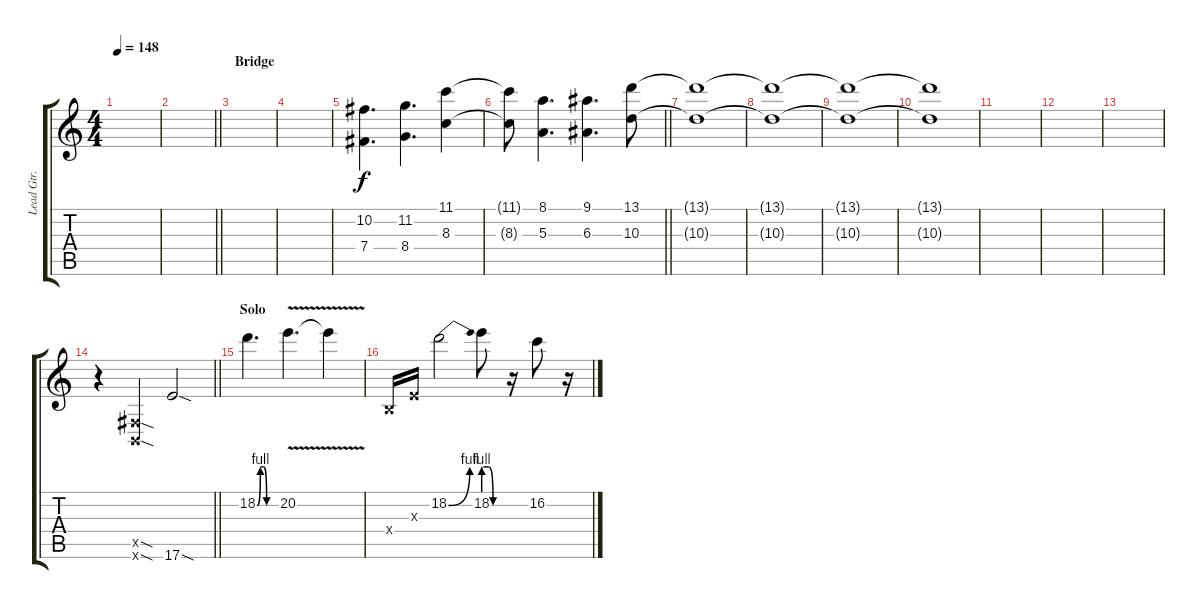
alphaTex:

\track ("Lead Gtr." "Lead Gtr.") {instrument distortionguitar}
\staff {score tabs}
\tuning (Db4 Ab3 E3 B2 Gb2 B1) {hide}
\ts (4 4)
\tempo 148
\clef g2
\ks c
|
\barLineRight lightlight
|
\section ("" "Bridge")
|
|
(10.2 7.4).4{d} (11.2 8.4).4{d} (11.1 8.3).4 |
\barLineRight lightlight
(11.1{t} 8.3{t}).8 (8.1 5.3).4{d} (9.1 6.3).4{d} (13.1 10.3).8 |
\section ("" "")
(13.1{t} 10.3{t}).1 |
(13.1{t} 10.3{t}).1 |
(13.1{t} 10.3{t}).1 |
(13.1{t} 10.3{t}).1 |
|
|
|
\barLineRight lightlight
r.4{volume 16} (0.5{sod x} 0.6{sod x}).4 17.6{sod}.2 |
\section ("" "Solo")
18.2{be (custom 0 0 10 4 20 4 30 0 60 0)}.4{d} 20.2{v}.4{d} 20.2{t}.4 |
0.4{x}.16 0.3{x}.16 18.2{be (bend 0 0 60 4)}.2 18.2{be (custom 0 4 15 4 30 0 60 0)}.8 r.16 16.2.8 r.16
